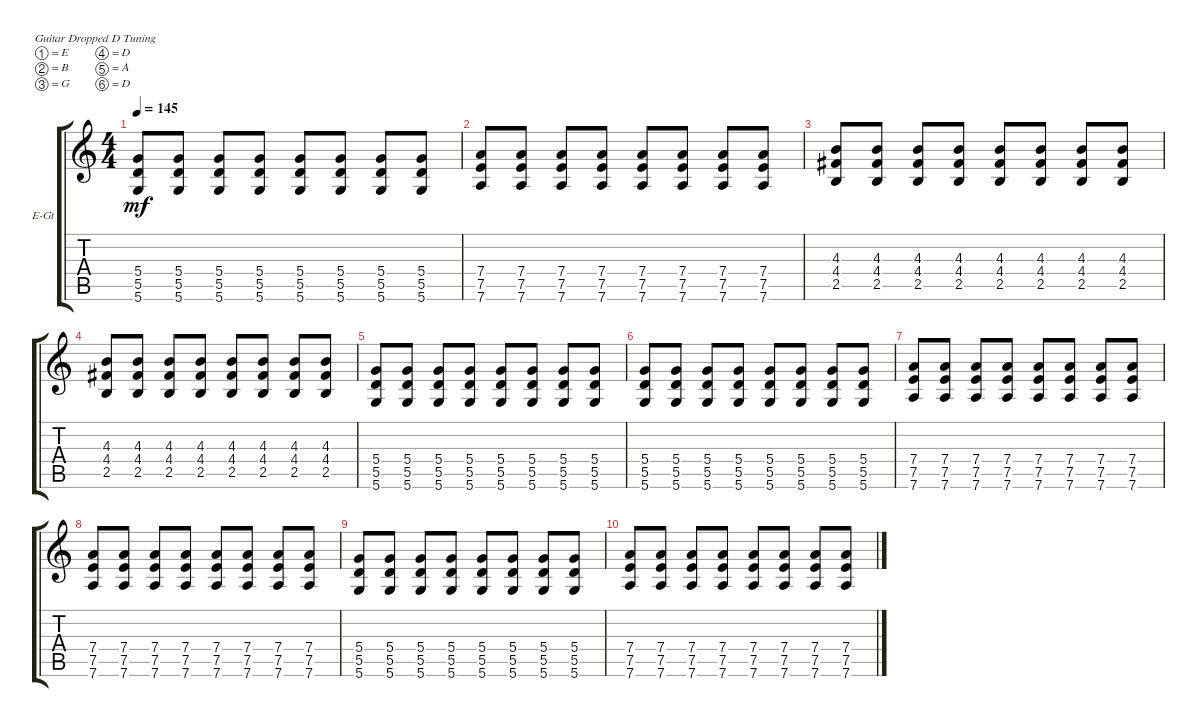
\defaultSystemsLayout 4
\bracketExtendMode groupsimilarinstruments
\firstSystemTrackNameOrientation horizontal
\otherSystemsTrackNameOrientation horizontal
\track ("Alex" "E-Gt") {instrument distortionguitar}
\staff {score tabs}
\tuning (E4 B3 G3 D3 A2 D2)
\ts (4 4)
\tempo 145
\clef g2
\ks c
(5.6 5.5 5.4).8{dy mf} (5.6 5.5 5.4).8 (5.6 5.5 5.4).8 (5.6 5.5 5.4).8 (5.6 5.5 5.4).8 (5.6 5.5 5.4).8 (5.6 5.5 5.4).8 (5.6 5.5 5.4).8 |
(7.6 7.5 7.4).8 (7.6 7.5 7.4).8 (7.6 7.5 7.4).8 (7.6 7.5 7.4).8 (7.6 7.5 7.4).8 (7.6 7.5 7.4).8 (7.6 7.5 7.4).8 (7.6 7.5 7.4).8 |
(2.5 4.4 4.3).8 (2.5 4.4 4.3).8 (2.5 4.4 4.3).8 (2.5 4.4 4.3).8 (2.5 4.4 4.3).8 (2.5 4.4 4.3).8 (2.5 4.4 4.3).8 (2.5 4.4 4.3).8 |
(2.5 4.4 4.3).8 (2.5 4.4 4.3).8 (2.5 4.4 4.3).8 (2.5 4.4 4.3).8 (2.5 4.4 4.3).8 (2.5 4.4 4.3).8 (2.5 4.4 4.3).8 (2.5 4.4 4.3).8 |
(5.6 5.5 5.4).8 (5.6 5.5 5.4).8 (5.6 5.5 5.4).8 (5.6 5.5 5.4).8 (5.6 5.5 5.4).8 (5.6 5.5 5.4).8 (5.6 5.5 5.4).8 (5.6 5.5 5.4).8 |
(5.6 5.5 5.4).8 (5.6 5.5 5.4).8 (5.6 5.5 5.4).8 (5.6 5.5 5.4).8 (5.6 5.5 5.4).8 (5.6 5.5 5.4).8 (5.6 5.5 5.4).8 (5.6 5.5 5.4).8 |
(7.6 7.5 7.4).8 (7.6 7.5 7.4).8 (7.6 7.5 7.4).8 (7.6 7.5 7.4).8 (7.6 7.5 7.4).8 (7.6 7.5 7.4).8 (7.6 7.5 7.4).8 (7.6 7.5 7.4).8 |
(7.6 7.5 7.4).8 (7.6 7.5 7.4).8 (7.6 7.5 7.4).8 (7.6 7.5 7.4).8 (7.6 7.5 7.4).8 (7.6 7.5 7.4).8 (7.6 7.5 7.4).8 (7.6 7.5 7.4).8 |
(5.6 5.5 5.4).8 (5.6 5.5 5.4).8 (5.6 5.5 5.4).8 (5.6 5.5 5.4).8 (5.6 5.5 5.4).8 (5.6 5.5 5.4).8 (5.6 5.5 5.4).8 (5.6 5.5 5.4).8 |
(7.6 7.5 7.4).8 (7.6 7.5 7.4).8 (7.6 7.5 7.4).8 (7.6 7.5 7.4).8 (7.6 7.5 7.4).8 (7.6 7.5 7.4).8 (7.6 7.5 7.4).8 (7.6 7.5 7.4).8
